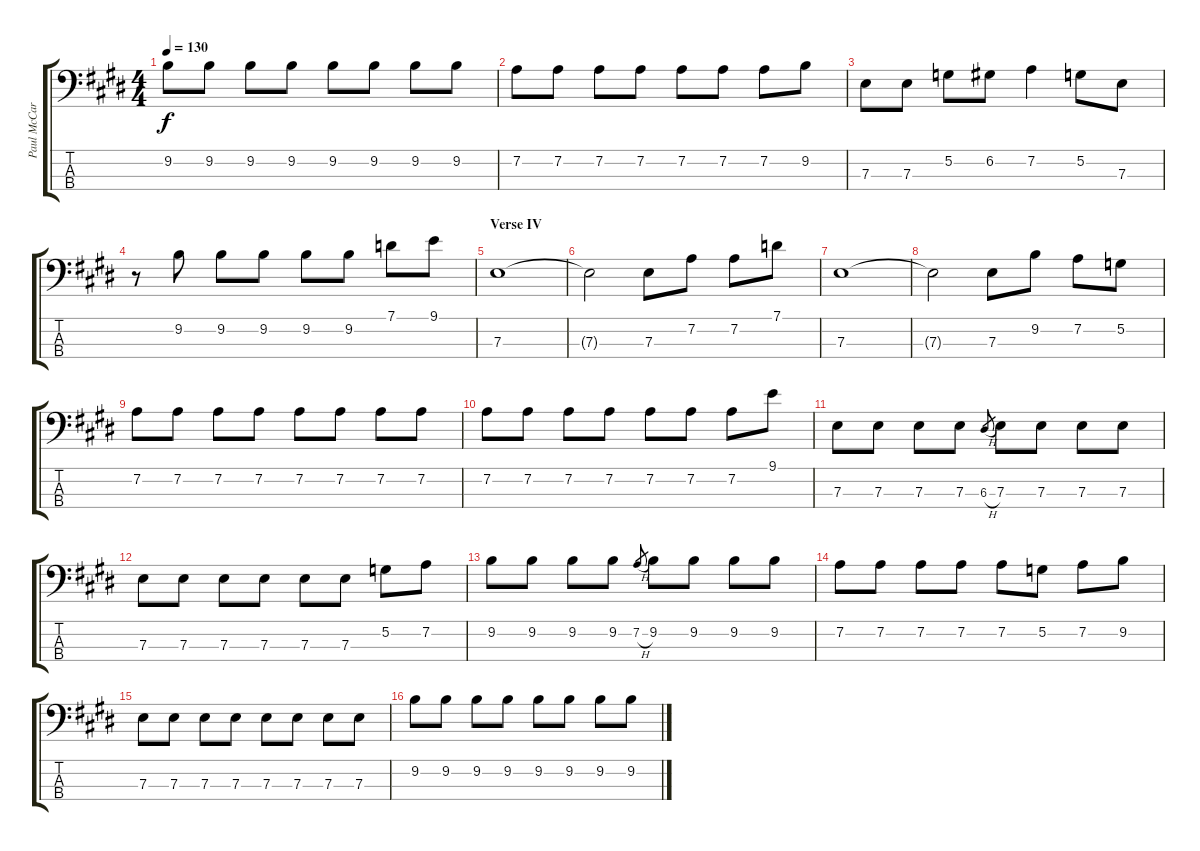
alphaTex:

\track ("Paul McCartney Bass" "Paul McCar") {instrument electricbassfinger}
\staff {score tabs}
\tuning (G2 D2 A1 E1) {hide}
\ts (4 4)
\tempo 130
\clef f4
\ks e
9.2.8{dy f} 9.2.8 9.2.8 9.2.8 9.2.8 9.2.8 9.2.8 9.2.8 |
7.2.8 7.2.8 7.2.8 7.2.8 7.2.8 7.2.8 7.2.8 9.2.8 |
7.3.8 7.3.8 5.2.8 6.2.8 7.2.4 5.2.8 7.3.8 |
r.8 9.2.8 9.2.8 9.2.8 9.2.8 9.2.8 7.1.8 9.1.8 |
\section ("" "Verse IV")
7.3.1 |
7.3{t}.2 7.3.8 7.2.8 7.2.8 7.1.8 |
7.3.1 |
7.3{t}.2 7.3.8 9.2.8 7.2.8 5.2.8 |
7.2.8 7.2.8 7.2.8 7.2.8 7.2.8 7.2.8 7.2.8 7.2.8 |
7.2.8 7.2.8 7.2.8 7.2.8 7.2.8 7.2.8 7.2.8 9.1.8 |
7.3.8 7.3.8 7.3.8 7.3.8 6.3{h}.8{gr} 7.3.8 7.3.8 7.3.8 7.3.8 |
7.3.8 7.3.8 7.3.8 7.3.8 7.3.8 7.3.8 5.2.8 7.2.8 |
9.2.8 9.2.8 9.2.8 9.2.8 7.2{h}.8{gr} 9.2.8 9.2.8 9.2.8 9.2.8 |
7.2.8 7.2.8 7.2.8 7.2.8 7.2.8 5.2.8 7.2.8 9.2.8 |
7.3.8 7.3.8 7.3.8 7.3.8 7.3.8 7.3.8 7.3.8 7.3.8 |
9.2.8 9.2.8 9.2.8 9.2.8 9.2.8 9.2.8 9.2.8 9.2.8
